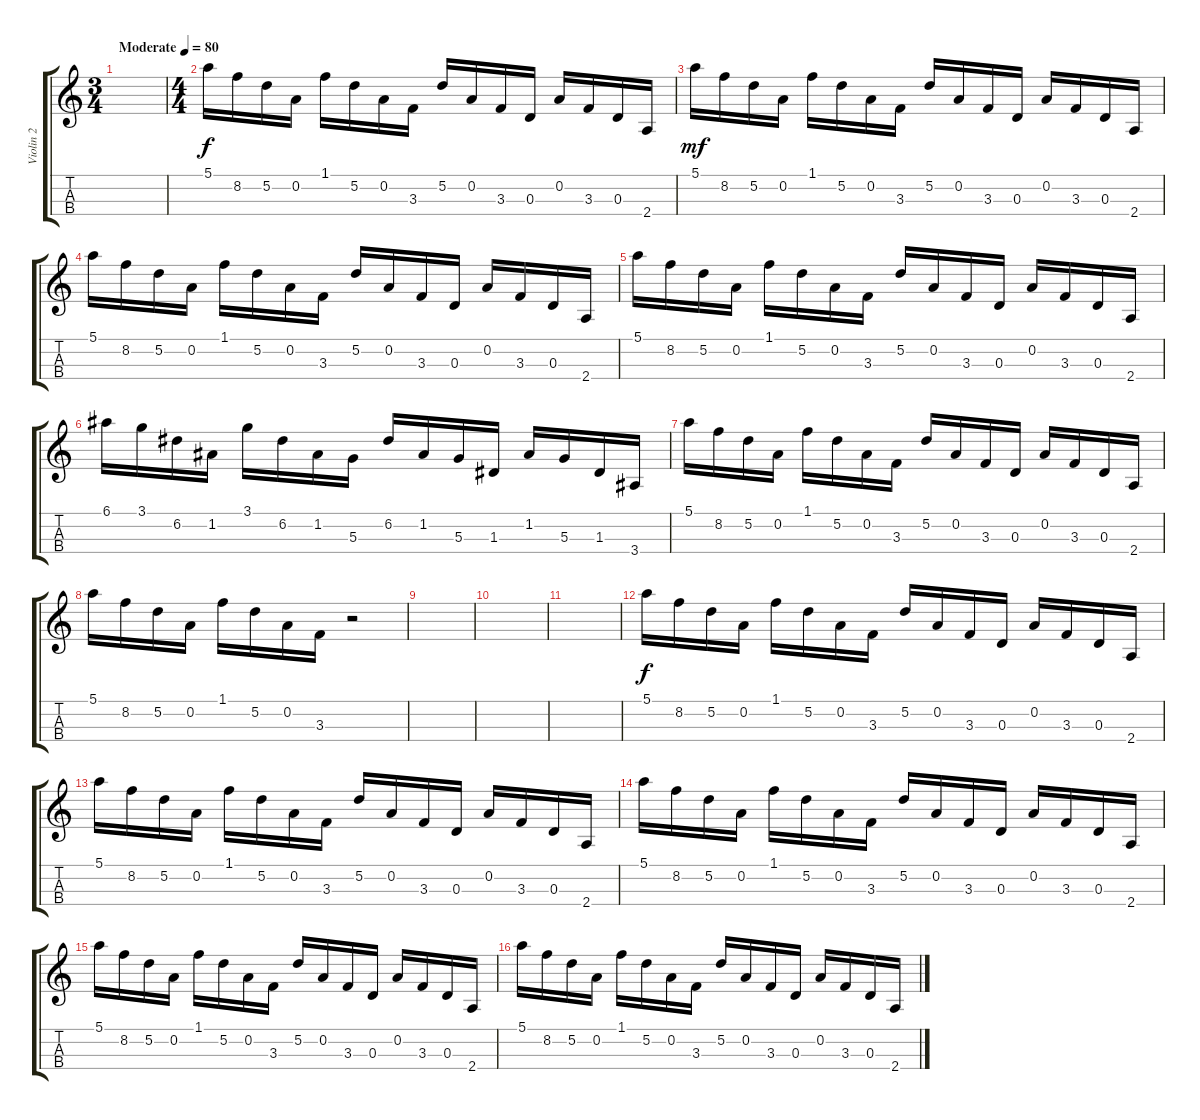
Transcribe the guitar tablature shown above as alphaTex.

\track ("Violin 2" "Violin 2") {instrument stringensemble1}
\staff {score tabs}
\tuning (E5 A4 D4 G3) {hide}
\ts (3 4)
\tempo (80 "Moderate")
\clef g2
\ks c
|
\ts (4 4)
5.1.16 8.2.16 5.2.16 0.2.16 1.1.16 5.2.16 0.2.16 3.3.16 5.2.16 0.2.16 3.3.16 0.3.16 0.2.16 3.3.16 0.3.16 2.4.16 |
5.1.16{dy mf} 8.2.16 5.2.16 0.2.16 1.1.16 5.2.16 0.2.16 3.3.16 5.2.16 0.2.16 3.3.16 0.3.16 0.2.16 3.3.16 0.3.16 2.4.16 |
5.1.16 8.2.16 5.2.16 0.2.16 1.1.16 5.2.16 0.2.16 3.3.16 5.2.16 0.2.16 3.3.16 0.3.16 0.2.16 3.3.16 0.3.16 2.4.16 |
5.1.16 8.2.16 5.2.16 0.2.16 1.1.16 5.2.16 0.2.16 3.3.16 5.2.16 0.2.16 3.3.16 0.3.16 0.2.16 3.3.16 0.3.16 2.4.16 |
6.1.16 3.1.16 6.2.16 1.2.16 3.1.16 6.2.16 1.2.16 5.3.16 6.2.16 1.2.16 5.3.16 1.3.16 1.2.16 5.3.16 1.3.16 3.4.16 |
5.1.16 8.2.16 5.2.16 0.2.16 1.1.16 5.2.16 0.2.16 3.3.16 5.2.16 0.2.16 3.3.16 0.3.16 0.2.16 3.3.16 0.3.16 2.4.16 |
5.1.16 8.2.16 5.2.16 0.2.16 1.1.16 5.2.16 0.2.16 3.3.16 r.2 |
|
|
|
5.1.16{dy f} 8.2.16 5.2.16 0.2.16 1.1.16 5.2.16 0.2.16 3.3.16 5.2.16 0.2.16 3.3.16 0.3.16 0.2.16 3.3.16 0.3.16 2.4.16 |
5.1.16 8.2.16 5.2.16 0.2.16 1.1.16 5.2.16 0.2.16 3.3.16 5.2.16 0.2.16 3.3.16 0.3.16 0.2.16 3.3.16 0.3.16 2.4.16 |
5.1.16 8.2.16 5.2.16 0.2.16 1.1.16 5.2.16 0.2.16 3.3.16 5.2.16 0.2.16 3.3.16 0.3.16 0.2.16 3.3.16 0.3.16 2.4.16 |
5.1.16 8.2.16 5.2.16 0.2.16 1.1.16 5.2.16 0.2.16 3.3.16 5.2.16 0.2.16 3.3.16 0.3.16 0.2.16 3.3.16 0.3.16 2.4.16 |
5.1.16 8.2.16 5.2.16 0.2.16 1.1.16 5.2.16 0.2.16 3.3.16 5.2.16 0.2.16 3.3.16 0.3.16 0.2.16 3.3.16 0.3.16 2.4.16
